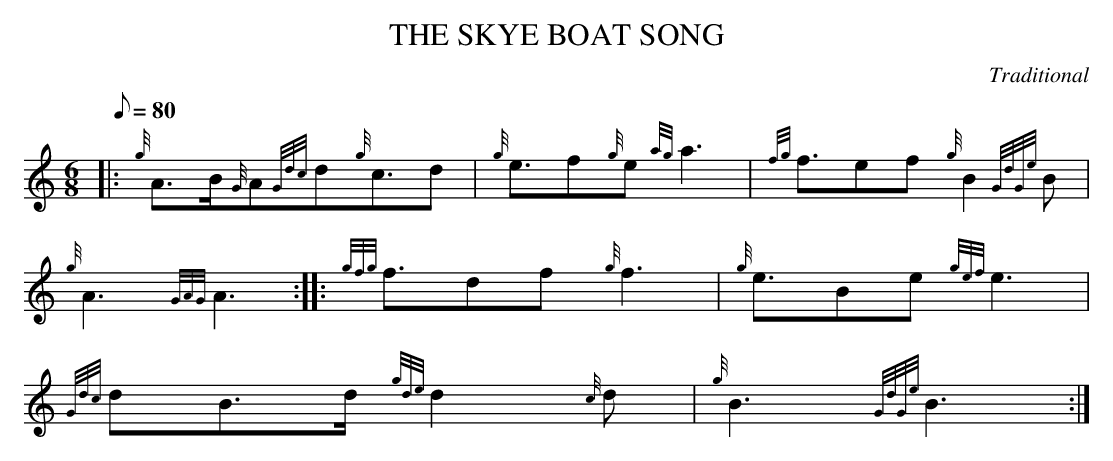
X:1
T:THE SKYE BOAT SONG
M:6/8
L:1/8
Q:80
C:Traditional
K:HP
|: {g}A3/2B/2{G}A{Gdc}d{g}c3/2d | \
{g}e3/2f{g}e{ag}a3 | \
{fg}f3/2ef{g}B2{GdGe}B |
{g}A3{GAG}A3 :: \
{gfg}f3/2df{g}f3 | \
{g}e3/2Be{gef}e3 |
{Gdc}dB3/2d/2{gde}d2{c}d | \
{g}B3{GdGe}B3 :|
